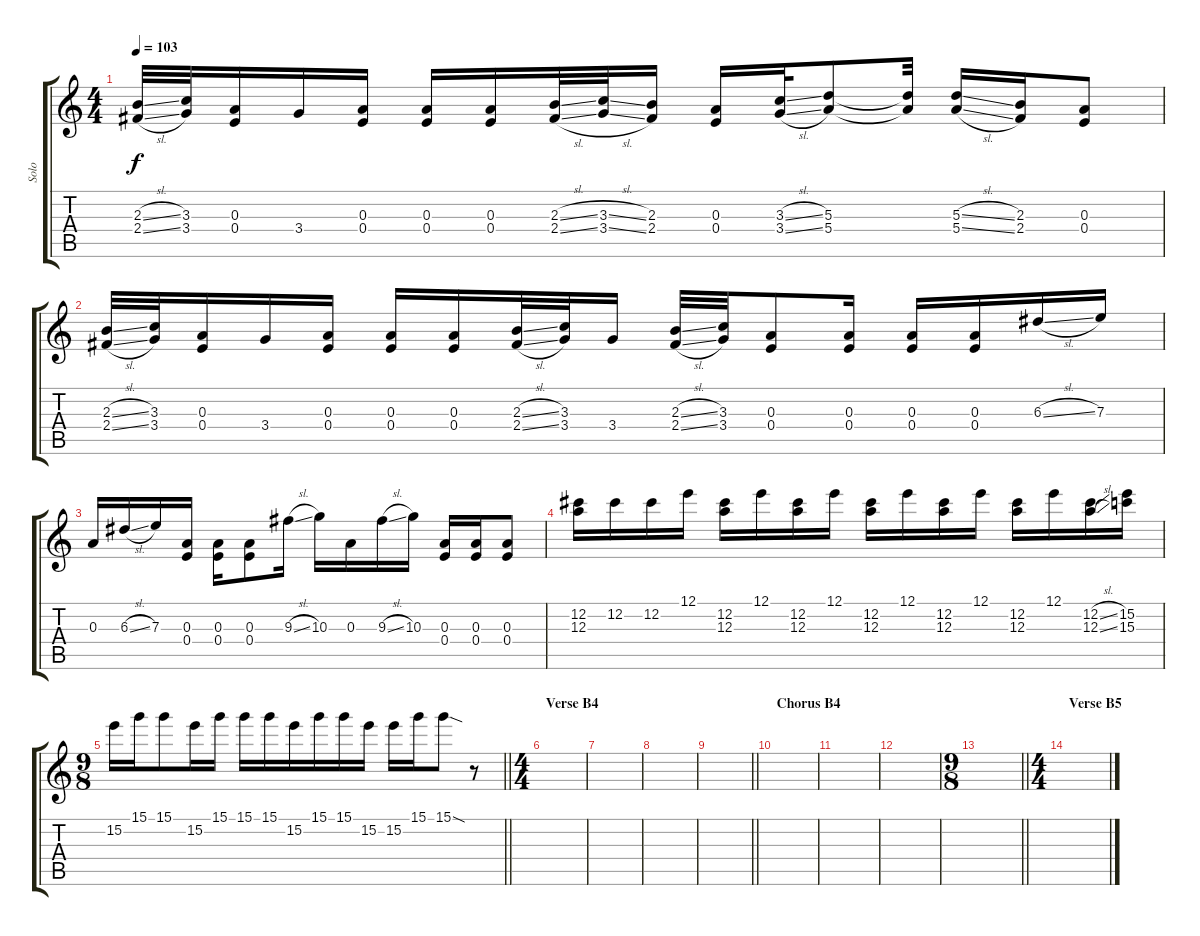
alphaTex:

\track ("Solo" "Solo") {instrument distortionguitar}
\staff {score tabs}
\tuning (E4 Db4 A3 E3 A2 E2) {hide}
\ts (4 4)
\tempo 103
\clef g2
\ks c
(2.3{sl} 2.4{sl}).32{dy f} (3.3 3.4).32 (0.3 0.4).16 3.4.16 (0.3 0.4).16 (0.3 0.4).16 (0.3 0.4).16 (2.3{sl} 2.4{sl}).32 (3.3{sl} 3.4{sl}).32 (2.3 2.4).16 (0.3 0.4).16 (3.3{sl} 3.4{sl}).32 (5.3 5.4).8 (5.3{t} 5.4{t}).32 (5.3{sl} 5.4{sl}).16 (2.3 2.4).16 (0.3 0.4).8 |
(2.3{sl} 2.4{sl}).32 (3.3 3.4).32 (0.3 0.4).16 3.4.16 (0.3 0.4).16 (0.3 0.4).16 (0.3 0.4).16 (2.3{sl} 2.4{sl}).32 (3.3 3.4).32 3.4.16 (2.3{sl} 2.4{sl}).32 (3.3 3.4).32 (0.3 0.4).8 (0.3 0.4).16 (0.3 0.4).16 (0.3 0.4).16 6.3{sl}.16 7.3.16 |
0.3.16 6.3{sl}.16 7.3.16 (0.3 0.4).16 (0.3 0.4).16 (0.3 0.4).8 9.3{sl}.16 10.3.16 0.3.16 9.3{sl}.16 10.3.16 (0.3 0.4).16 (0.3 0.4).16 (0.3 0.4).8 |
(12.2 12.3).16 12.2.16 12.2.16 12.1.16 (12.2 12.3).16 12.1.16 (12.2 12.3).16 12.1.16 (12.2 12.3).16 12.1.16 (12.2 12.3).16 12.1.16 (12.2 12.3).16 12.1.16 (12.2{sl} 12.3{sl}).16 (15.2 15.3).16 |
\ts (9 8)
\barLineRight lightlight
15.2.16 15.1.16 15.1.8 15.2.16 15.1.16 15.1.16 15.1.16 15.2.16 15.1.16 15.1.16 15.2.16 15.2.16 15.1.16 15.1{sod}.8 r.8 |
\ts (4 4)
\section ("" "Verse B4")
|
|
|
\barLineRight lightlight
|
\section ("" "Chorus B4")
|
|
|
\ts (9 8)
\barLineRight lightlight
|
\ts (4 4)
\section ("" "Verse B5")
